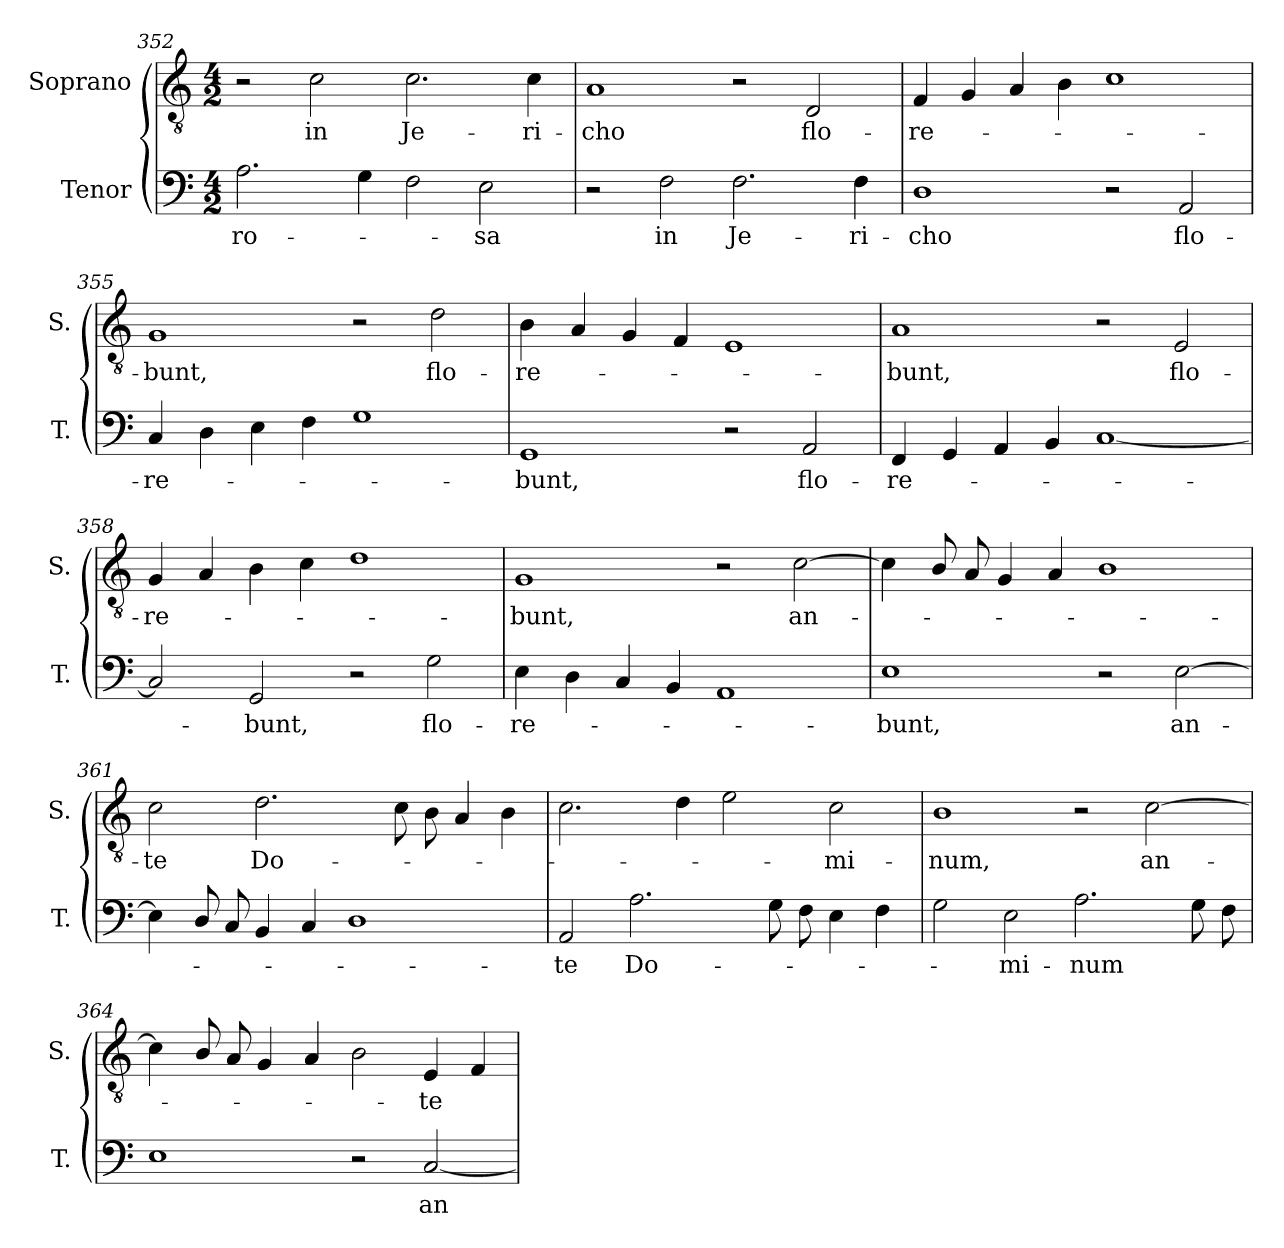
**kern	**text	**kern	**text
*part2	*part2	*part1	*part1
*staff2	*staff2	*staff1	*staff1
*I"Tenor	*	*I"Soprano	*
*I'T.	*	*I'S.	*
*clefF4	*	*clefGv2	*
*ITrd7c12	*	*ITrd7c12	*
*k[]	*	*k[]	*
*C:	*	*C:	*
*M4/2	*	*M4/2	*
=352	=352	=352	=352
!	!LO:LY:b:color=#000000	!	!
2.AAi\	ro-	2r	.
!	!	!	!LO:LY:b:color=#000000
.	.	2Ci\	in
4GGi\	.	.	.
!	!	!	!LO:LY:b:color=#000000
2FFi\	.	2.Ci\	Je-
!	!LO:LY:b:color=#000000	!	!
2EEi\	-sa	.	.
!	!	!	!LO:LY:b:color=#000000
.	.	4Ci\	-ri-
!!LO:LB:g=z
=353	=353	=353	=353
!	!	!	!LO:LY:b:color=#000000
2r	.	1AAi	-cho
!	!LO:LY:b:color=#000000	!	!
2FFi\	in	.	.
!	!LO:LY:b:color=#000000	!	!
2.FFi\	Je-	2r	.
!	!	!	!LO:LY:b:color=#000000
.	.	2DDi/	flo-
!	!LO:LY:b:color=#000000	!	!
4FFi\	-ri-	.	.
=354	=354	=354	=354
!	!LO:LY:b:color=#000000	!	!
!	!	!	!LO:LY:b:color=#000000
1DDi	-cho	4FFi/	-re-
.	.	4GGi/	.
.	.	4AAi/	.
.	.	4BBi\	.
2r	.	1Ci	.
!	!LO:LY:b:color=#000000	!	!
2AAAi/	flo-	.	.
=355	=355	=355	=355
!	!LO:LY:b:color=#000000	!	!
!	!	!	!LO:LY:b:color=#000000
4CCi/	-re-	1GGi	-bunt,
4DDi\	.	.	.
4EEi\	.	.	.
4FFi\	.	.	.
1GGi	.	2r	.
!	!	!	!LO:LY:b:color=#000000
.	.	2Di\	flo-
=356	=356	=356	=356
!	!LO:LY:b:color=#000000	!	!
!	!	!	!LO:LY:b:color=#000000
1GGGi	-bunt,	4BBi\	-re-
.	.	4AAi/	.
.	.	4GGi/	.
.	.	4FFi/	.
2r	.	1EEi	.
!	!LO:LY:b:color=#000000	!	!
2AAAi/	flo-	.	.
=357	=357	=357	=357
!	!LO:LY:b:color=#000000	!	!
!	!	!	!LO:LY:b:color=#000000
4FFFi/	-re-	1AAi	-bunt,
4GGGi/	.	.	.
4AAAi/	.	.	.
4BBBi/	.	.	.
[1CCi	.	2r	.
!	!	!	!LO:LY:b:color=#000000
.	.	2EEi/	flo-
=358	=358	=358	=358
!	!	!	!LO:LY:b:color=#000000
2CCi/]	.	4GGi/	-re-
.	.	4AAi/	.
!	!LO:LY:b:color=#000000	!	!
2GGGi/	-bunt,	4BBi\	.
.	.	4Ci\	.
2r	.	1Di	.
!	!LO:LY:b:color=#000000	!	!
2GGi\	flo-	.	.
=359	=359	=359	=359
!	!LO:LY:b:color=#000000	!	!
!	!	!	!LO:LY:b:color=#000000
4EEi\	-re-	1GGi	-bunt,
4DDi\	.	.	.
4CCi/	.	.	.
4BBBi/	.	.	.
1AAAi	.	2r	.
!	!	!	!LO:LY:b:color=#000000
.	.	[2Ci\	an-
!!LO:LB:g=z
=360	=360	=360	=360
!	!LO:LY:b:color=#000000	!	!
1EEi	-bunt,	4Ci\]	.
.	.	8BBi/	.
.	.	8AAi/	.
.	.	4GGi/	.
.	.	4AAi/	.
2r	.	1BBi	.
!	!LO:LY:b:color=#000000	!	!
[2EEi\	an-	.	.
=361	=361	=361	=361
!	!	!	!LO:LY:b:color=#000000
4EEi\]	.	2Ci\	-te
8DDi/	.	.	.
8CCi/	.	.	.
!	!	!	!LO:LY:b:color=#000000
4BBBi/	.	2.Di\	Do-
4CCi/	.	.	.
1DDi	.	.	.
.	.	8Ci\	.
.	.	8BBi\	.
.	.	4AAi/	.
.	.	4BBi\	.
=362	=362	=362	=362
!	!LO:LY:b:color=#000000	!	!
2AAAi/	-te	2.Ci\	.
!	!LO:LY:b:color=#000000	!	!
2.AAi\	Do-	.	.
.	.	4Di\	.
.	.	2Ei\	.
8GGi\	.	.	.
8FFi\	.	.	.
!	!	!	!LO:LY:b:color=#000000
4EEi\	.	2Ci\	-mi-
4FFi\	.	.	.
=363	=363	=363	=363
!	!	!	!LO:LY:b:color=#000000
2GGi\	.	1BBi	-num,
!	!LO:LY:b:color=#000000	!	!
2EEi\	-mi-	.	.
!	!LO:LY:b:color=#000000	!	!
2.AAi\	-num	2r	.
!	!	!	!LO:LY:b:color=#000000
.	.	[2Ci\	an-
8GGi\	.	.	.
8FFi\	.	.	.
=364	=364	=364	=364
1EEi	.	4Ci\]	.
.	.	8BBi/	.
.	.	8AAi/	.
.	.	4GGi/	.
.	.	4AAi/	.
2r	.	2BBi\	.
!	!LO:LY:b:color=#000000	!	!
!	!	!	!LO:LY:b:color=#000000
[2CCi/	an-	4EEi/	-te
.	.	4FFi/	.
=	=	=	=
*-	*-	*-	*-
